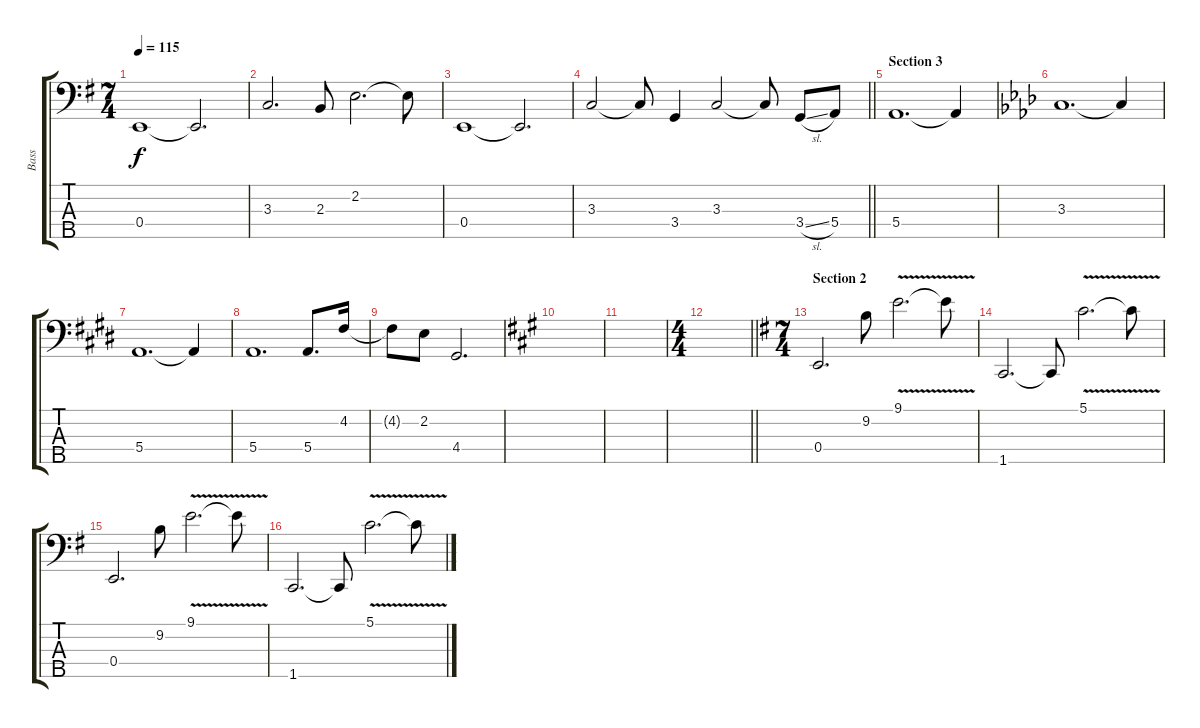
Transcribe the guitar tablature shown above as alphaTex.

\track ("Bass" "Bass") {instrument fretlessbass}
\staff {score tabs}
\tuning (G2 D2 A1 E1 B0) {hide}
\ts (7 4)
\tempo 115
\clef f4
\ks g
0.4.1{dy f} 0.4{t}.2{d} |
3.3.2{d} 2.3.8 2.2.2{d} 2.2{t}.8 |
0.4.1 0.4{t}.2{d} |
\barLineRight lightlight
3.3.2 3.3{t}.8 3.4.4 3.3.2 3.3{t}.8 3.4{sl}.8 5.4.8 |
\section ("" "Section 3")
5.4.1{d} 5.4{t}.4 |
\ks ab
3.3.1{d} 3.3{t}.4 |
\ks e
5.4.1{d} 5.4{t}.4 |
5.4.1{d} 5.4.8{d} 4.2.16 |
4.2{t}.8 2.2.8 4.4.2{d} |
\ks a
|
|
\ts (4 4)
\barLineRight lightlight
|
\ts (7 4)
\section ("" "Section 2")
\ks g
0.4.2{d} 9.2.8 9.1{v}.2{d} 9.1{t}.8 |
1.5.2{d} 1.5{t}.8 5.1{v}.2{d} 5.1{t}.8 |
0.4.2{d} 9.2.8 9.1{v}.2{d} 9.1{t}.8 |
1.5.2{d} 1.5{t}.8 5.1{v}.2{d} 5.1{t}.8
